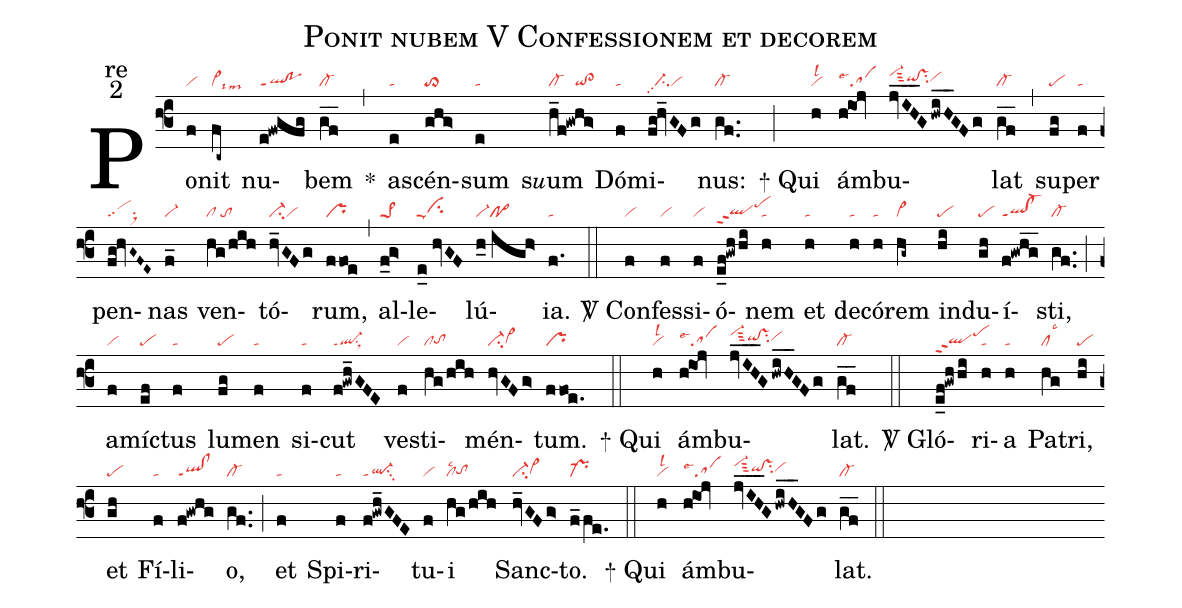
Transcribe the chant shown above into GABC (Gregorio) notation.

name:Ponit nubem V Confessionem et decorem;
office-part:re;
mode:2;
nabc-lines:1;
%%
(f3) Po(f|vi)nit(fc~|vi>lsim9) nu(e!fwgfg|ql!poppt1)bem(gf__|cl-) <sp>*</sp>(,) a(e|ta)scén(ghg>|to>)sum(e|ta) s<e>u</e>um(h_f!gwhg>|cl-///qi!cl>) Dó(f|ta)mi(fg@hv_GFg|//ci-pp2vi)nus:(gf..|cl-) (;)

<sp>+</sp>
Qui(h|vilsl2) ám(h!ioj|salse4)bu(jvIH___G/hwiH__GFg|vi-hjsut3qihh!vshhsu2vihh)lat(gf__|cl-) (,) su(fg|pe)per(f|ta) pen(fg!hvG~F~E~|scsu1sux1)nas(f_|vi-) ven(hg/hih|cl/to)tó(hv_GFg|ci-vi)rum,(ffoe|pr) (,)
al(f_g>|pe>1)le(e_0//hvGF|cippu1)lú(h_0//igh>|vi-po>){ia}.(f.|ta) (::)

<sp>V/</sp>
Con(f|vi)fes(f|vi)si(f|vi)ó(e_f@gwhhi|qlhgppt2pehj)nem(h|ta) et(h|ta) de(h|ta)có(h|ta)rem(hg~|vi>) in(hi|pe)du(gh|pe)í(f!gwhg__|ql!cl-ppt1)sti,(gf..|cl-) (;) a(f|vi)mí(ef|pe)ctus(f|ta) lu(fg|pe)men(f|ta) si(f|ta)cut(f!gwh_GFE|ql-ppt1su1sux1) ve(f|vi)sti(hg/hih|cltohg)mén(hvGFg>|ci-vi>hg)tum.(ffoe.|pr) (::)

<sp>+</sp>
Qui(h|vilsl2) ám(h!ioj|salse4)bu(jvIH___G/hwiH__GFg|vi-hjsut3qihh!vshhsu2vihh)lat.(gf__|cl-) (::)

<sp>V/</sp> Gló(e_f!gwh/hi|qlhgppt2pehj)ri(h|ta)a(h|ta)
Pa(hg|cllsc3)tri,(hi|pe) et(gh|pe)
Fí(f|ta)li(f!gwhg|ql!clppt1)o,(gf..|cl-) (;)
et(f|ta)
Spi(f|ta)ri(f!gwh_GFE|ql-ppt1su3)tu(f|vi)i(hg/hih|cllsc2tohg)
Sanc(hv_GFg>|ci-vi>hg)to.(f_1fe.|pr-) (::)

<sp>+</sp>
Qui(h|vilsl2) ám(h!ioj|salse4)bu(jvIH___G/hwiH__GFg|vi-hjsut3qihh!vshhsu2vihh)lat.(gf__|cl-) (::)
